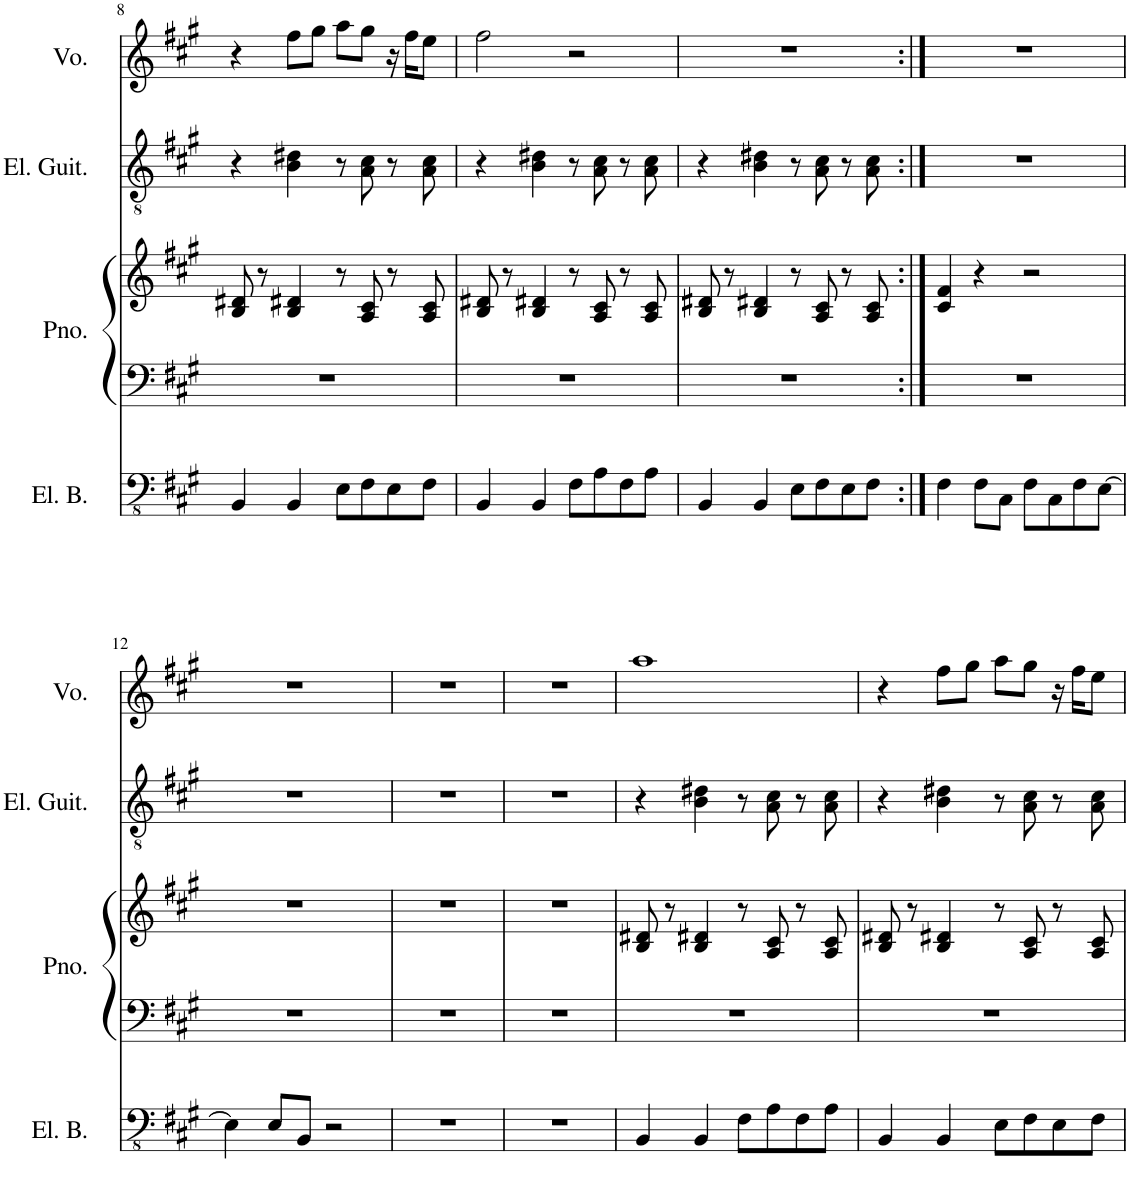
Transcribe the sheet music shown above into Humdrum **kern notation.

**kern	**kern	**kern	**kern	**kern
*part4	*part3	*part3	*part2	*part1
*staff5	*staff4	*staff3	*staff2	*staff1
*I"Electric Bass	*I"Piano	*	*I"Electric Guitar	*I"Voice
*I'El. B.	*I'Pno.	*	*I'El. Guit.	*I'Vo.
!!LO:PB:g=z
*clefFv4	*clefF4	*clefG2	*clefGv2	*clefG2
*k[f#c#g#]	*k[f#c#g#]	*k[f#c#g#]	*k[f#c#g#]	*k[f#c#g#]
*M4/4	*M4/4	*M4/4	*M4/4	*M4/4
=8	=8	=8	=8	=8
4BBB/	1r	8B/ 8d#X/	4r	4r
.	.	8r	.	.
4BBB/	.	4B/ 4d#X/	4B\ 4d#X\	8ff#\L
.	.	.	.	8gg#\J
8EE\L	.	8r	8r	8aa\L
8FF#\	.	8A/ 8c#/	8A\ 8c#\	8gg#\J
8EE\	.	8r	8r	16r
.	.	.	.	16ff#\KL
8FF#\J	.	8A/ 8c#/	8A\ 8c#\	8ee\J
=9	=9	=9	=9	=9
4BBB/	1r	8B/ 8d#X/	4r	2ff#\
.	.	8r	.	.
4BBB/	.	4B/ 4d#X/	4B\ 4d#X\	.
8FF#\L	.	8r	8r	2r
8AA\	.	8A/ 8c#/	8A\ 8c#\	.
8FF#\	.	8r	8r	.
8AA\J	.	8A/ 8c#/	8A\ 8c#\	.
=10	=10	=10	=10	=10
4BBB/	1r	8B/ 8d#X/	4r	1r
.	.	8r	.	.
4BBB/	.	4B/ 4d#X/	4B\ 4d#X\	.
8EE\L	.	8r	8r	.
8FF#\	.	8A/ 8c#/	8A\ 8c#\	.
8EE\	.	8r	8r	.
8FF#\J	.	8A/ 8c#/	8A\ 8c#\	.
=11:|!	=11:|!	=11:|!	=11:|!	=11:|!
4FF#\	1r	4c#/ 4f#/	1r	1r
8FF#\L	.	4r	.	.
8CC#\J	.	.	.	.
8FF#\L	.	2r	.	.
8CC#\	.	.	.	.
8FF#\	.	.	.	.
[8EE\J	.	.	.	.
!!LO:LB:g=z
=12	=12	=12	=12	=12
4EE\]	1r	1r	1r	1r
8EE/L	.	.	.	.
8BBB/J	.	.	.	.
2r	.	.	.	.
=13	=13	=13	=13	=13
1r	1r	1r	1r	1r
=14	=14	=14	=14	=14
1r	1r	1r	1r	1r
=15	=15	=15	=15	=15
4BBB/	1r	8B/ 8d#X/	4r	1aa
.	.	8r	.	.
4BBB/	.	4B/ 4d#X/	4B\ 4d#X\	.
8FF#\L	.	8r	8r	.
8AA\	.	8A/ 8c#/	8A\ 8c#\	.
8FF#\	.	8r	8r	.
8AA\J	.	8A/ 8c#/	8A\ 8c#\	.
=16	=16	=16	=16	=16
4BBB/	1r	8B/ 8d#X/	4r	4r
.	.	8r	.	.
4BBB/	.	4B/ 4d#X/	4B\ 4d#X\	8ff#\L
.	.	.	.	8gg#\J
8EE\L	.	8r	8r	8aa\L
8FF#\	.	8A/ 8c#/	8A\ 8c#\	8gg#\J
8EE\	.	8r	8r	16r
.	.	.	.	16ff#\KL
8FF#\J	.	8A/ 8c#/	8A\ 8c#\	8ee\J
=	=	=	=	=
*-	*-	*-	*-	*-
